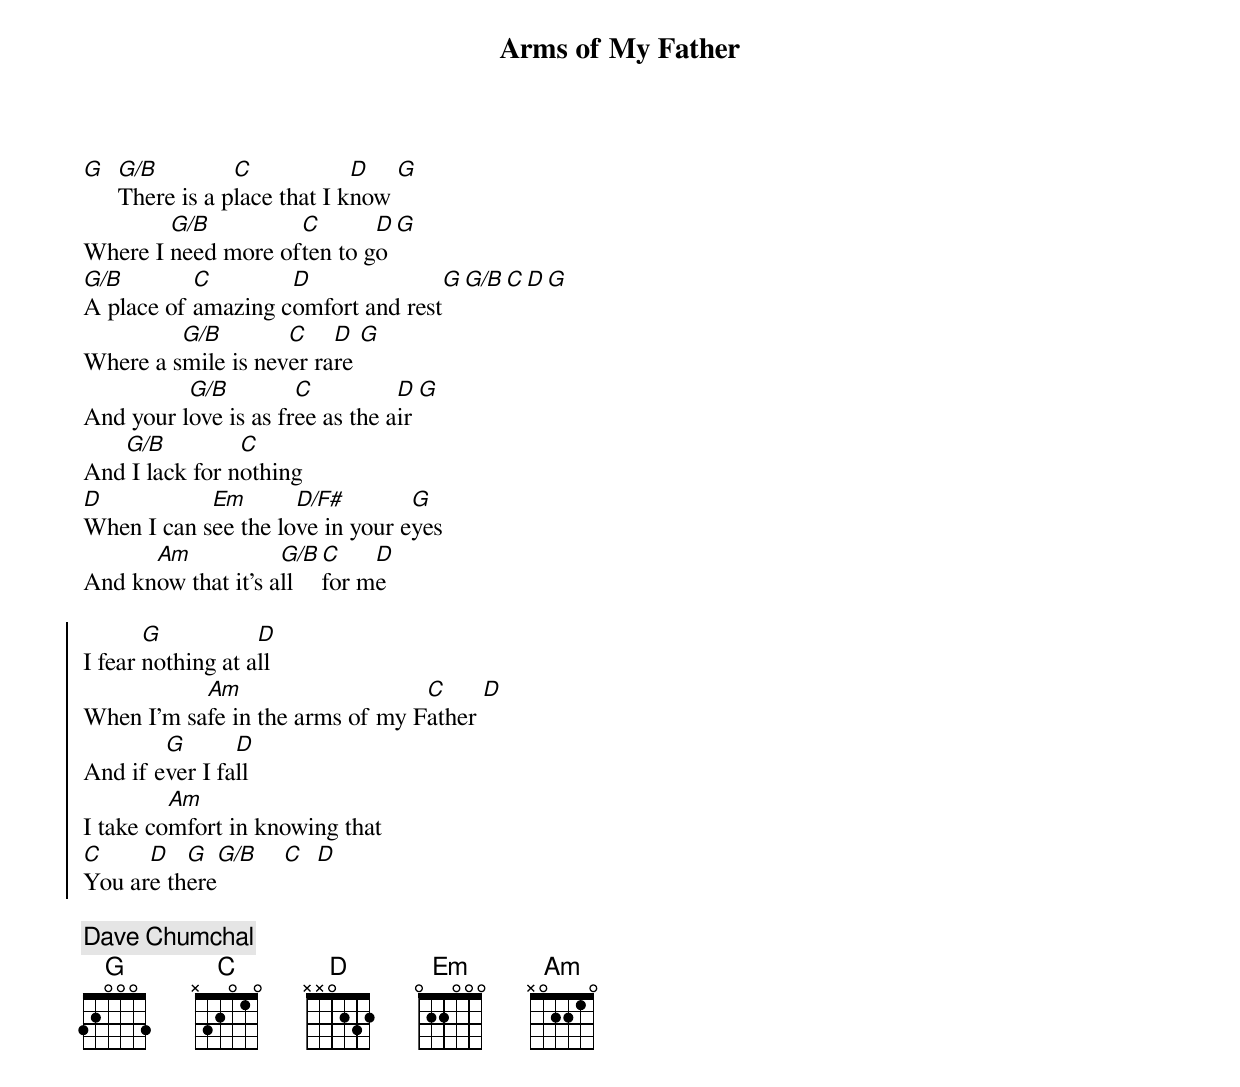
{t:Arms of My Father}
[G]  [G/B]There is a p[C]lace that I k[D]now [G]
Where I [G/B]need more of[C]ten to g[D]o [G]
[G/B]A place of [C]amazing c[D]omfort and rest[G][G/B][C][D][G]
Where a s[G/B]mile is nev[C]er ra[D]re [G]
And your l[G/B]ove is as fr[C]ee as the a[D]ir [G]
And[G/B] I lack for n[C]othing
[D]When I can s[Em]ee the lo[D/F#]ve in your e[G]yes
And kn[Am]ow that it's a[G/B]ll [C]for m[D]e

{soc}
I fear [G]nothing at a[D]ll
When I'm sa[Am]fe in the arms of my F[C]ather [D]
And if e[G]ver I fa[D]ll
I take co[Am]mfort in knowing that
[C]You ar[D]e th[G]ere[G/B]    [C]  [D]
{eoc}

{c:Dave Chumchal}
